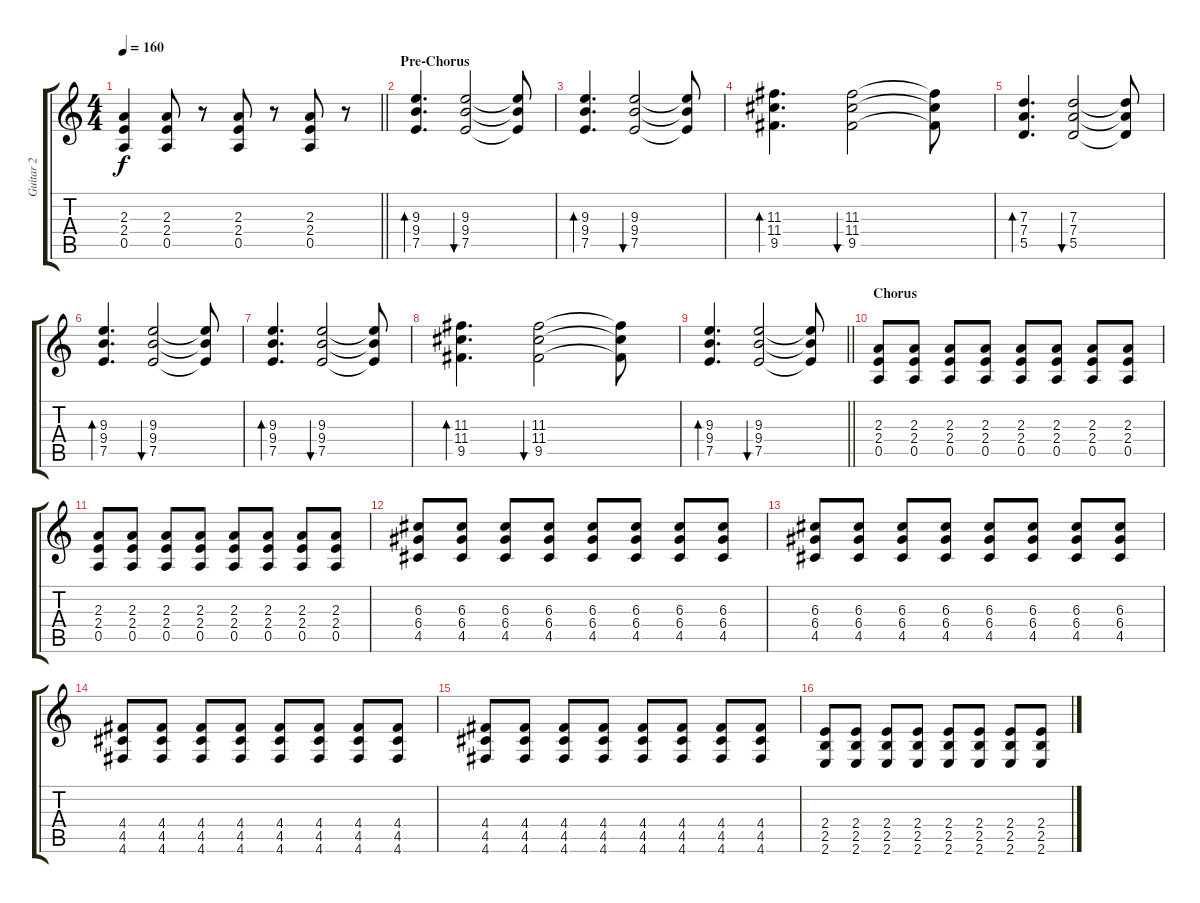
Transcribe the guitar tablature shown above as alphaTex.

\track ("Guitar 2" "Guitar 2") {instrument distortionguitar}
\staff {score tabs}
\tuning (E4 B3 G3 D3 A2 D2) {hide}
\ts (4 4)
\tempo 160
\clef g2
\barLineRight lightlight
\ks c
(2.3 2.4 0.5).4{dy f} (2.3 2.4 0.5).8 r.8 (2.3 2.4 0.5).8 r.8 (2.3 2.4 0.5).8 r.8 |
\section ("" "Pre-Chorus")
(9.3 9.4 7.5).4{d bd 240 instrument electricguitarjazz} (9.3 9.4 7.5).2{bu 240} (9.3{t} 9.4{t} 7.5{t}).8 |
(9.3 9.4 7.5).4{d bd 240} (9.3 9.4 7.5).2{bu 240} (9.3{t} 9.4{t} 7.5{t}).8 |
(11.3 11.4 9.5).4{d bd 240} (11.3 11.4 9.5).2{bu 240} (11.3{t} 11.4{t} 9.5{t}).8 |
(7.3 7.4 5.5).4{d bd 240} (7.3 7.4 5.5).2{bu 240} (7.3{t} 7.4{t} 5.5{t}).8 |
(9.3 9.4 7.5).4{d bd 240} (9.3 9.4 7.5).2{bu 240} (9.3{t} 9.4{t} 7.5{t}).8 |
(9.3 9.4 7.5).4{d bd 240} (9.3 9.4 7.5).2{bu 240} (9.3{t} 9.4{t} 7.5{t}).8 |
(11.3 11.4 9.5).4{d bd 240} (11.3 11.4 9.5).2{bu 240} (11.3{t} 11.4{t} 9.5{t}).8 |
\barLineRight lightlight
(9.3 9.4 7.5).4{d bd 240} (9.3 9.4 7.5).2{bu 240} (9.3{t} 9.4{t} 7.5{t}).8 |
\section ("" "Chorus")
(2.3 2.4 0.5).8{instrument distortionguitar} (2.3 2.4 0.5).8 (2.3 2.4 0.5).8 (2.3 2.4 0.5).8 (2.3 2.4 0.5).8 (2.3 2.4 0.5).8 (2.3 2.4 0.5).8 (2.3 2.4 0.5).8 |
(2.3 2.4 0.5).8 (2.3 2.4 0.5).8 (2.3 2.4 0.5).8 (2.3 2.4 0.5).8 (2.3 2.4 0.5).8 (2.3 2.4 0.5).8 (2.3 2.4 0.5).8 (2.3 2.4 0.5).8 |
(6.3 6.4 4.5).8 (6.3 6.4 4.5).8 (6.3 6.4 4.5).8 (6.3 6.4 4.5).8 (6.3 6.4 4.5).8 (6.3 6.4 4.5).8 (6.3 6.4 4.5).8 (6.3 6.4 4.5).8 |
(6.3 6.4 4.5).8 (6.3 6.4 4.5).8 (6.3 6.4 4.5).8 (6.3 6.4 4.5).8 (6.3 6.4 4.5).8 (6.3 6.4 4.5).8 (6.3 6.4 4.5).8 (6.3 6.4 4.5).8 |
(4.4 4.5 4.6).8 (4.4 4.5 4.6).8 (4.4 4.5 4.6).8 (4.4 4.5 4.6).8 (4.4 4.5 4.6).8 (4.4 4.5 4.6).8 (4.4 4.5 4.6).8 (4.4 4.5 4.6).8 |
(4.4 4.5 4.6).8 (4.4 4.5 4.6).8 (4.4 4.5 4.6).8 (4.4 4.5 4.6).8 (4.4 4.5 4.6).8 (4.4 4.5 4.6).8 (4.4 4.5 4.6).8 (4.4 4.5 4.6).8 |
(2.4 2.5 2.6).8 (2.4 2.5 2.6).8 (2.4 2.5 2.6).8 (2.4 2.5 2.6).8 (2.4 2.5 2.6).8 (2.4 2.5 2.6).8 (2.4 2.5 2.6).8 (2.4 2.5 2.6).8
